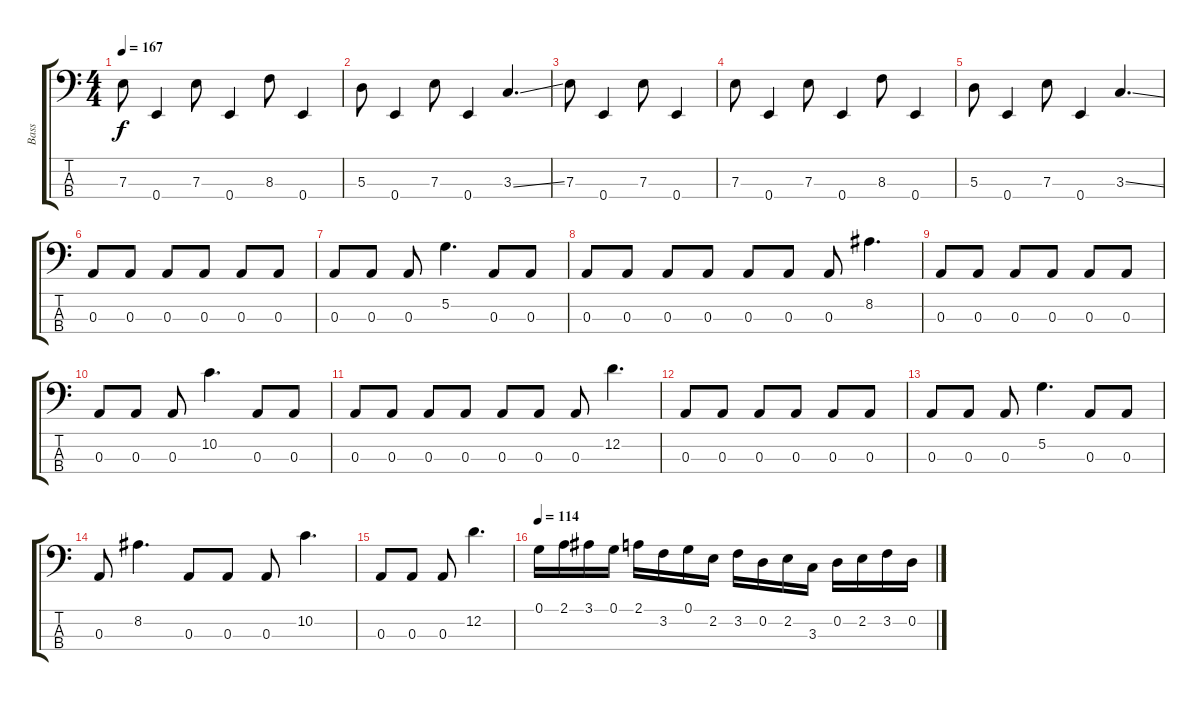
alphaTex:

\track ("Bass" "Bass") {instrument electricbassfinger}
\staff {score tabs}
\tuning (G2 D2 A1 E1) {hide}
\ts (4 4)
\tempo 167
\clef f4
\ks c
7.3.8{dy f} 0.4.4 7.3.8 0.4.4 8.3.8 0.4.4 |
5.3.8 0.4.4 7.3.8 0.4.4 3.3{ss}.4{d} |
7.3.8 0.4.4 7.3.8 0.4.4 |
7.3.8 0.4.4 7.3.8 0.4.4 8.3.8 0.4.4 |
5.3.8 0.4.4 7.3.8 0.4.4 3.3{ss}.4{d} |
0.3.8 0.3.8 0.3.8 0.3.8 0.3.8 0.3.8 |
0.3.8 0.3.8 0.3.8 5.2.4{d} 0.3.8 0.3.8 |
0.3.8 0.3.8 0.3.8 0.3.8 0.3.8 0.3.8 0.3.8 8.2.4{d} |
0.3.8 0.3.8 0.3.8 0.3.8 0.3.8 0.3.8 |
0.3.8 0.3.8 0.3.8 10.2.4{d} 0.3.8 0.3.8 |
0.3.8 0.3.8 0.3.8 0.3.8 0.3.8 0.3.8 0.3.8 12.2.4{d} |
0.3.8 0.3.8 0.3.8 0.3.8 0.3.8 0.3.8 |
0.3.8 0.3.8 0.3.8 5.2.4{d} 0.3.8 0.3.8 |
0.3.8 8.2.4{d} 0.3.8 0.3.8 0.3.8 10.2.4{d} |
0.3.8 0.3.8 0.3.8 12.2.4{d} |
\tempo 114
0.1.16 2.1.16 3.1.16 0.1.16 2.1.16 3.2.16 0.1.16 2.2.16 3.2.16 0.2.16 2.2.16 3.3.16 0.2.16 2.2.16 3.2.16 0.2.16
